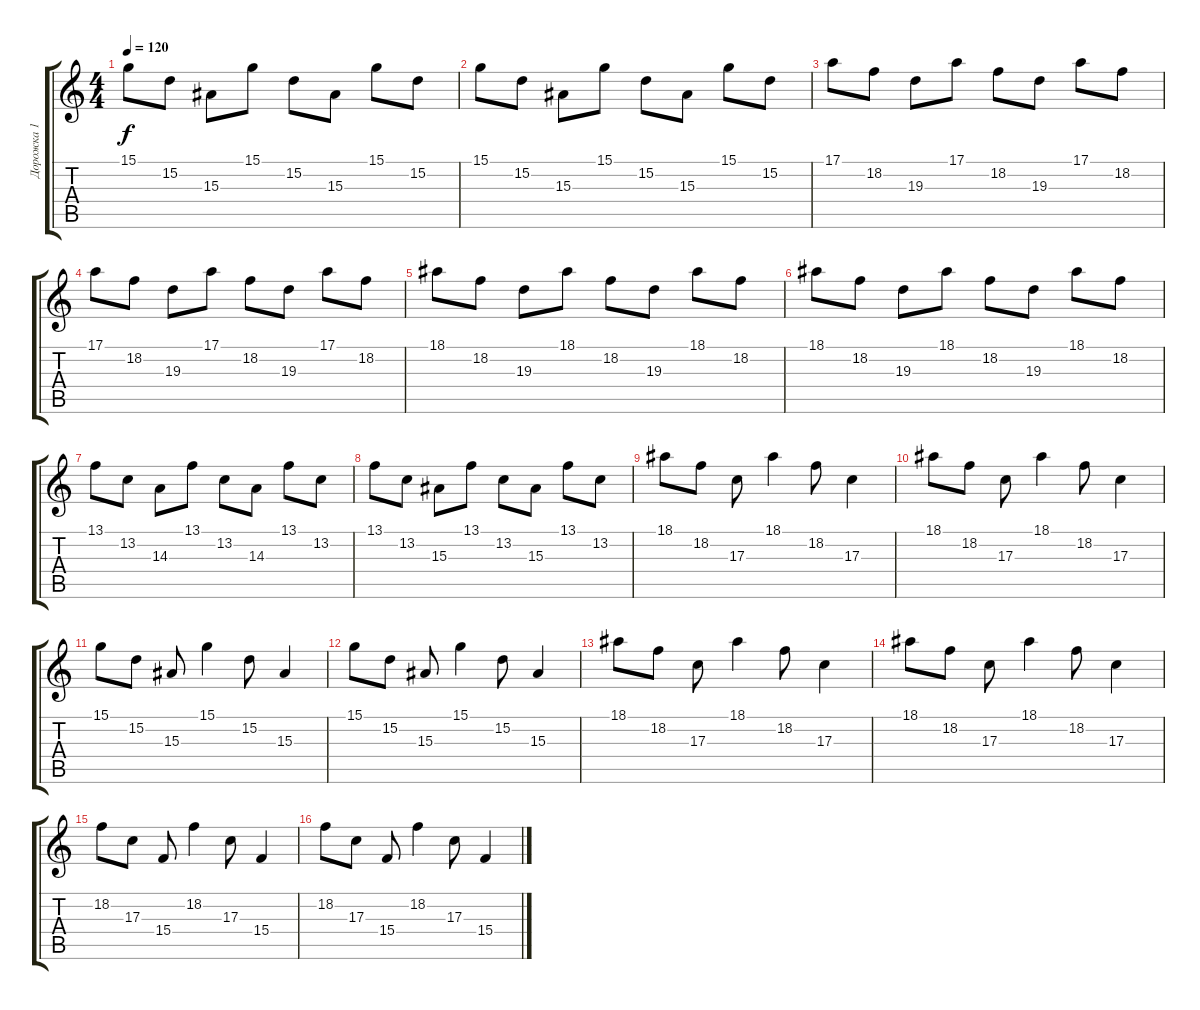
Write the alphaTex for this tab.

\track ("Дорожка 1" "Дорожка 1") {instrument brightacousticpiano}
\staff {score tabs}
\tuning (E4 B3 G3 D3 A2 E2) {hide}
\ts (4 4)
\tempo 120
\clef g2
\ks c
15.1.8{dy f} 15.2.8 15.3.8 15.1.8 15.2.8 15.3.8 15.1.8 15.2.8 |
15.1.8 15.2.8 15.3.8 15.1.8 15.2.8 15.3.8 15.1.8 15.2.8 |
17.1.8 18.2.8 19.3.8 17.1.8 18.2.8 19.3.8 17.1.8 18.2.8 |
17.1.8 18.2.8 19.3.8 17.1.8 18.2.8 19.3.8 17.1.8 18.2.8 |
18.1.8 18.2.8 19.3.8 18.1.8 18.2.8 19.3.8 18.1.8 18.2.8 |
18.1.8 18.2.8 19.3.8 18.1.8 18.2.8 19.3.8 18.1.8 18.2.8 |
13.1.8 13.2.8 14.3.8 13.1.8 13.2.8 14.3.8 13.1.8 13.2.8 |
13.1.8 13.2.8 15.3.8 13.1.8 13.2.8 15.3.8 13.1.8 13.2.8 |
18.1.8 18.2.8 17.3.8 18.1.4 18.2.8 17.3.4 |
18.1.8 18.2.8 17.3.8 18.1.4 18.2.8 17.3.4 |
15.1.8 15.2.8 15.3.8 15.1.4 15.2.8 15.3.4 |
15.1.8 15.2.8 15.3.8 15.1.4 15.2.8 15.3.4 |
18.1.8 18.2.8 17.3.8 18.1.4 18.2.8 17.3.4 |
18.1.8 18.2.8 17.3.8 18.1.4 18.2.8 17.3.4 |
18.2.8 17.3.8 15.4.8 18.2.4 17.3.8 15.4.4 |
18.2.8 17.3.8 15.4.8 18.2.4 17.3.8 15.4.4
